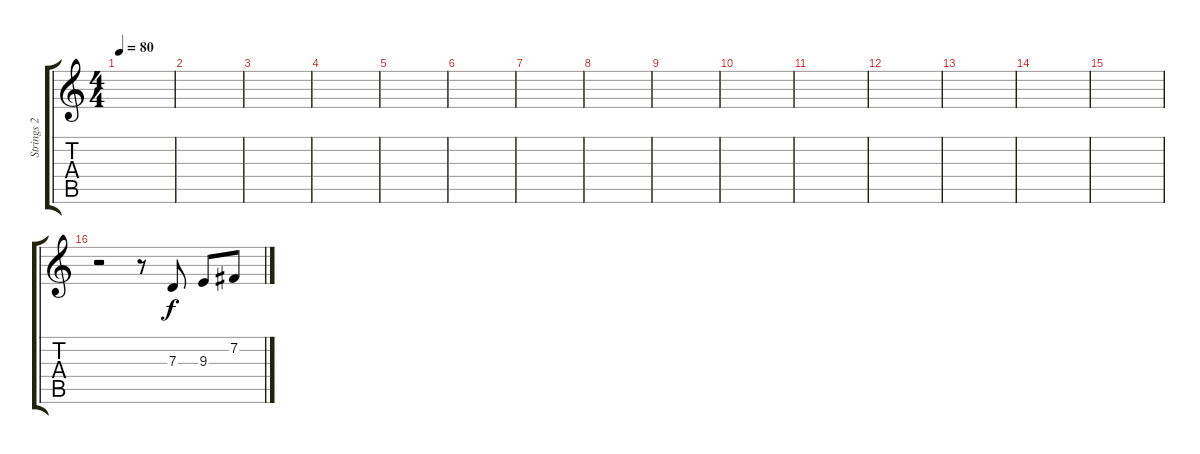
\track ("Strings 2" "Strings 2") {instrument violin}
\staff {score tabs}
\tuning (E4 B3 G3 D3 A2 E2) {hide}
\ts (4 4)
\tempo 80
\clef g2
\ks c
|
|
|
|
|
|
|
|
|
|
|
|
|
|
|
r.2 r.8 7.3.8 9.3.8 7.2.8
